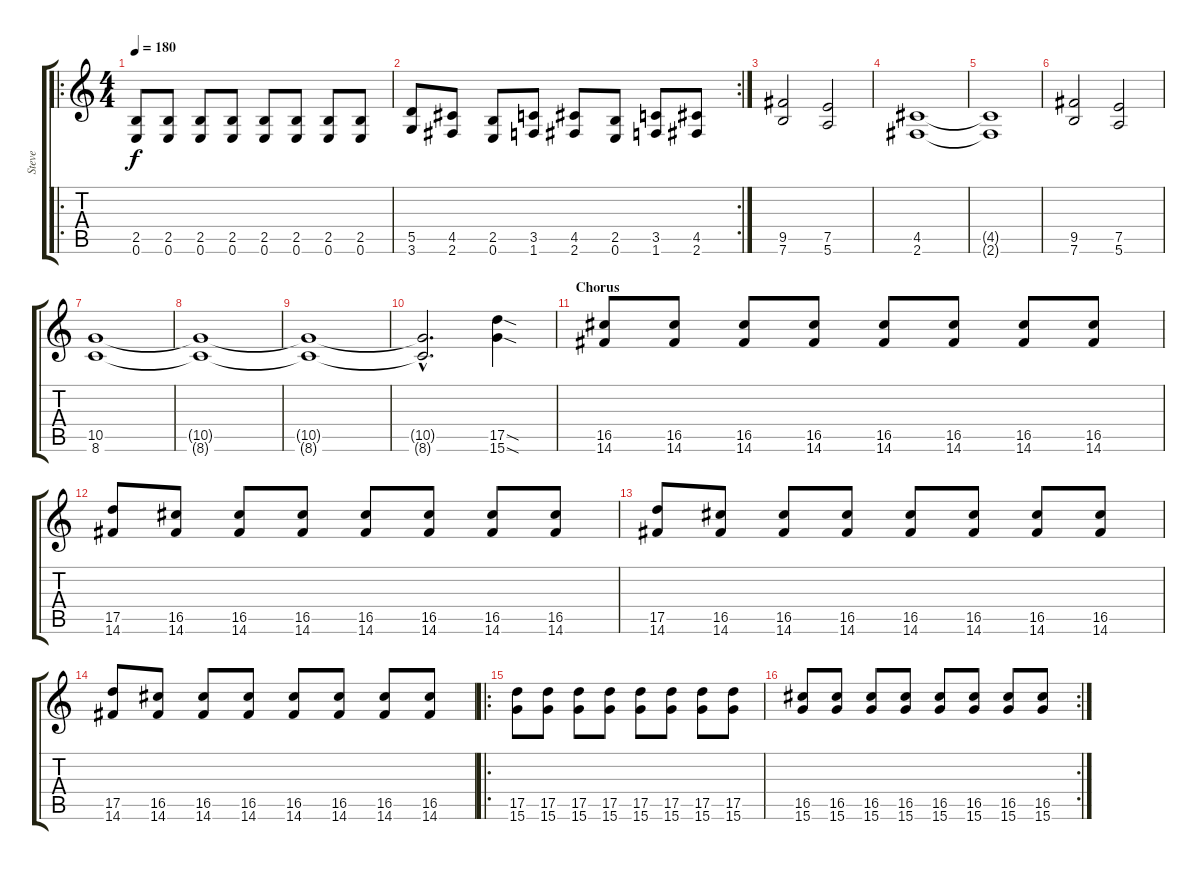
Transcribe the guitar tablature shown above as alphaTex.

\track ("Steve" "Steve") {instrument distortionguitar}
\staff {score tabs}
\tuning (E4 B3 G3 D3 A2 E2) {hide}
\ro
\ts (4 4)
\tempo 180
\clef g2
\ks c
(2.5 0.6).8{dy f} (2.5 0.6).8 (2.5 0.6).8 (2.5 0.6).8 (2.5 0.6).8 (2.5 0.6).8 (2.5 0.6).8 (2.5 0.6).8 |
\rc 2
(5.5 3.6).8 (4.5 2.6).8 (2.5 0.6).8 (3.5 1.6).8 (4.5 2.6).8 (2.5 0.6).8 (3.5 1.6).8 (4.5 2.6).8 |
(9.5 7.6).2 (7.5 5.6).2 |
(4.5 2.6).1 |
(4.5{t} 2.6{t}).1 |
(9.5 7.6).2 (7.5 5.6).2 |
(10.5 8.6).1 |
(10.5{t} 8.6{t}).1 |
(10.5{t} 8.6{t}).1 |
(10.5{hac t} 8.6{hac t}).2{d} (17.5{sod} 15.6{sod}).4 |
\section ("" "Chorus")
(16.5 14.6).8 (16.5 14.6).8 (16.5 14.6).8 (16.5 14.6).8 (16.5 14.6).8 (16.5 14.6).8 (16.5 14.6).8 (16.5 14.6).8 |
(17.5 14.6).8 (16.5 14.6).8 (16.5 14.6).8 (16.5 14.6).8 (16.5 14.6).8 (16.5 14.6).8 (16.5 14.6).8 (16.5 14.6).8 |
(17.5 14.6).8 (16.5 14.6).8 (16.5 14.6).8 (16.5 14.6).8 (16.5 14.6).8 (16.5 14.6).8 (16.5 14.6).8 (16.5 14.6).8 |
(17.5 14.6).8 (16.5 14.6).8 (16.5 14.6).8 (16.5 14.6).8 (16.5 14.6).8 (16.5 14.6).8 (16.5 14.6).8 (16.5 14.6).8 |
\ro
(17.5 15.6).8 (17.5 15.6).8 (17.5 15.6).8 (17.5 15.6).8 (17.5 15.6).8 (17.5 15.6).8 (17.5 15.6).8 (17.5 15.6).8 |
\rc 2
(16.5 15.6).8 (16.5 15.6).8 (16.5 15.6).8 (16.5 15.6).8 (16.5 15.6).8 (16.5 15.6).8 (16.5 15.6).8 (16.5 15.6).8
